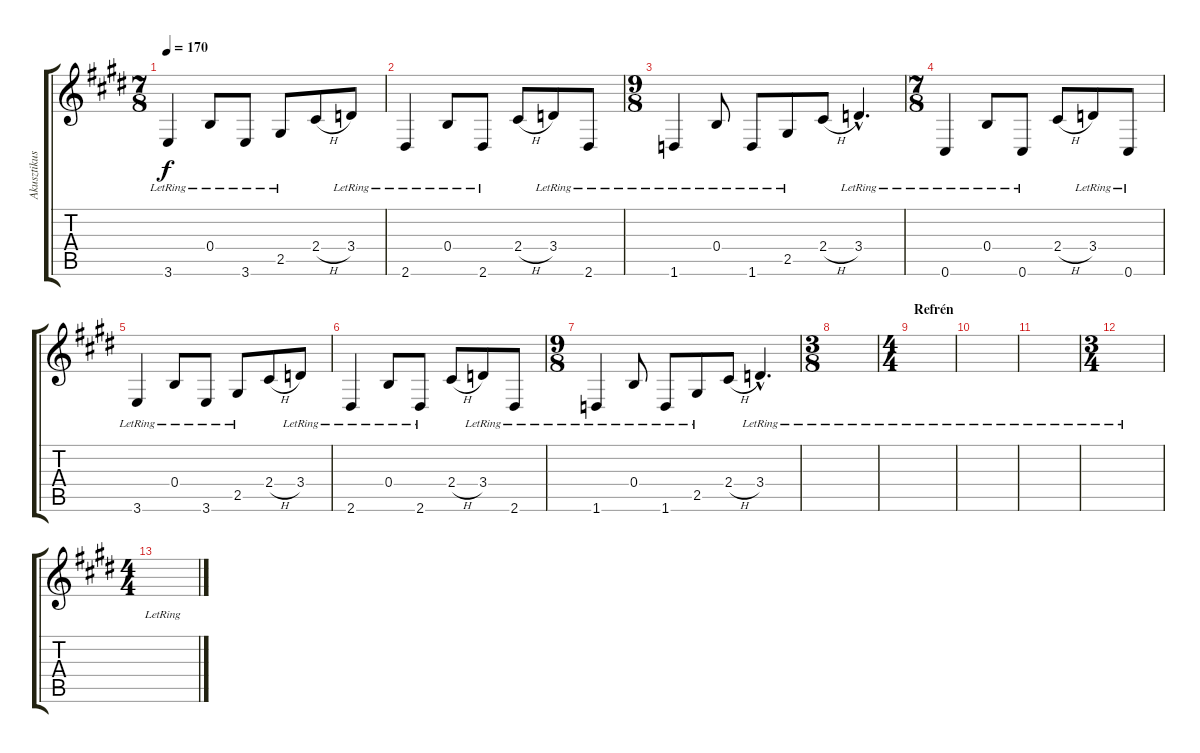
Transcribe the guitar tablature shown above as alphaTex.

\track ("Akusztikus Gitár Iker" "Akusztikus") {instrument acousticguitarnylon}
\staff {score tabs}
\tuning (Db4 Ab3 E3 B2 Gb2 Db2) {hide}
\ts (7 8)
\tempo 170
\clef g2
\ks c#minor
3.6{lr}.4{dy f} 0.4{lr}.8 3.6{lr}.8 2.5{lr}.8 2.4{h}.8 3.4{lr}.8 |
2.6{lr}.4 0.4{lr}.8 2.6{lr}.8 2.4{h}.8 3.4{lr}.8 2.6{lr}.8 |
\ts (9 8)
1.6{lr}.4 0.4{lr}.8 1.6{lr}.8 2.5{lr}.8 2.4{h}.8 3.4{hac lr}.4{d} |
\ts (7 8)
0.6{lr}.4 0.4{lr}.8 0.6{lr}.8 2.4{h}.8 3.4{lr}.8 0.6{lr}.8 |
3.6{lr}.4 0.4{lr}.8 3.6{lr}.8 2.5{lr}.8 2.4{h}.8 3.4{lr}.8 |
2.6{lr}.4 0.4{lr}.8 2.6{lr}.8 2.4{h}.8 3.4{lr}.8 2.6{lr}.8 |
\ts (9 8)
1.6{lr}.4 0.4{lr}.8 1.6{lr}.8 2.5{lr}.8 2.4{h}.8 3.4{hac lr}.4{d} |
\ts (3 8)
|
\ts (4 4)
\section ("" "Refrén")
|
|
|
\ts (3 4)
|
\ts (4 4)
